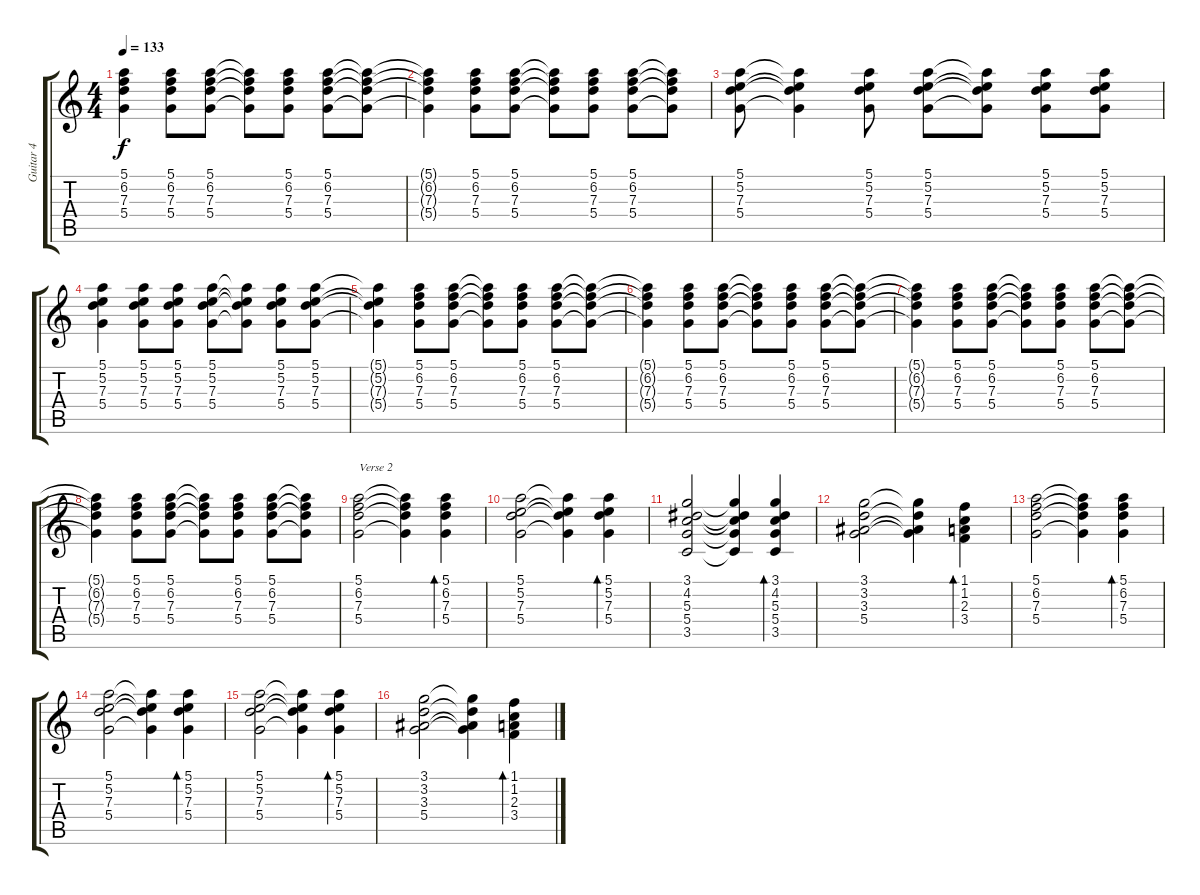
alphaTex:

\track ("Guitar 4" "Guitar 4") {instrument distortionguitar}
\staff {score tabs}
\tuning (E4 B3 G3 D3 A2 E2) {hide}
\ts (4 4)
\tempo 133
\clef g2
\ks c
(5.1{t} 6.2{t} 7.3{t} 5.4{t}).4{dy f} (5.1 6.2 7.3 5.4).8 (5.1 6.2 7.3 5.4).8 (5.1{t} 6.2{t} 7.3{t} 5.4{t}).8 (5.1 6.2 7.3 5.4).8 (5.1 6.2 7.3 5.4).8 (5.1{t} 6.2{t} 7.3{t} 5.4{t}).8 |
(5.1{t} 6.2{t} 7.3{t} 5.4{t}).4 (5.1 6.2 7.3 5.4).8 (5.1 6.2 7.3 5.4).8 (5.1{t} 6.2{t} 7.3{t} 5.4{t}).8 (5.1 6.2 7.3 5.4).8 (5.1 6.2 7.3 5.4).8 (5.1{t} 6.2{t} 7.3{t} 5.4{t}).8 |
(5.1 5.2 7.3 5.4).8 (5.1{t} 5.2{t} 7.3{t} 5.4{t}).4 (5.1 5.2 7.3 5.4).8 (5.1 5.2 7.3 5.4).8 (5.1{t} 5.2{t} 7.3{t} 5.4{t}).8 (5.1 5.2 7.3 5.4).8 (5.1 5.2 7.3 5.4).8 |
(5.1 5.2 7.3 5.4).4 (5.1 5.2 7.3 5.4).8 (5.1 5.2 7.3 5.4).8 (5.1 5.2 7.3 5.4).8 (5.1{t} 5.2{t} 7.3{t} 5.4{t}).8 (5.1 5.2 7.3 5.4).8 (5.1 5.2 7.3 5.4).8 |
(5.1{t} 5.2{t} 7.3{t} 5.4{t}).4 (5.1 6.2 7.3 5.4).8 (5.1 6.2 7.3 5.4).8 (5.1{t} 6.2{t} 7.3{t} 5.4{t}).8 (5.1 6.2 7.3 5.4).8 (5.1 6.2 7.3 5.4).8 (5.1{t} 6.2{t} 7.3{t} 5.4{t}).8 |
(5.1{t} 6.2{t} 7.3{t} 5.4{t}).4 (5.1 6.2 7.3 5.4).8 (5.1 6.2 7.3 5.4).8 (5.1{t} 6.2{t} 7.3{t} 5.4{t}).8 (5.1 6.2 7.3 5.4).8 (5.1 6.2 7.3 5.4).8 (5.1{t} 6.2{t} 7.3{t} 5.4{t}).8 |
(5.1{t} 6.2{t} 7.3{t} 5.4{t}).4 (5.1 6.2 7.3 5.4).8 (5.1 6.2 7.3 5.4).8 (5.1{t} 6.2{t} 7.3{t} 5.4{t}).8 (5.1 6.2 7.3 5.4).8 (5.1 6.2 7.3 5.4).8 (5.1{t} 6.2{t} 7.3{t} 5.4{t}).8 |
(5.1{t} 6.2{t} 7.3{t} 5.4{t}).4 (5.1 6.2 7.3 5.4).8 (5.1 6.2 7.3 5.4).8 (5.1{t} 6.2{t} 7.3{t} 5.4{t}).8 (5.1 6.2 7.3 5.4).8 (5.1 6.2 7.3 5.4).8 (5.1{t} 6.2{t} 7.3{t} 5.4{t}).8 |
(5.1 6.2 7.3 5.4).2{txt "Verse 2"} (5.1{t} 6.2{t} 7.3{t} 5.4{t}).4 (5.1 6.2 7.3 5.4).4{bd 480} |
(5.1 5.2 7.3 5.4).2 (5.1{t} 5.2{t} 7.3{t} 5.4{t}).4 (5.1 5.2 7.3 5.4).4{bd 480} |
(3.1 4.2 5.3 5.4 3.5).2 (3.1{t} 4.2{t} 5.3{t} 5.4{t} 3.5{t}).4 (3.1 4.2 5.3 5.4 3.5).4{bd 480} |
(3.1 3.2 3.3 5.4).2 (3.1{t} 3.2{t} 3.3{t} 5.4{t}).4 (1.1 1.2 2.3 3.4).4{bd 480} |
(5.1 6.2 7.3 5.4).2 (5.1{t} 6.2{t} 7.3{t} 5.4{t}).4 (5.1 6.2 7.3 5.4).4{bd 480} |
(5.1 5.2 7.3 5.4).2 (5.1{t} 5.2{t} 7.3{t} 5.4{t}).4 (5.1 5.2 7.3 5.4).4{bd 480} |
(5.1 5.2 7.3 5.4).2 (5.1{t} 5.2{t} 7.3{t} 5.4{t}).4 (5.1 5.2 7.3 5.4).4{bd 480} |
(3.1 3.2 3.3 5.4).2 (3.1{t} 3.2{t} 3.3{t} 5.4{t}).4 (1.1 1.2 2.3 3.4).4{bd 480}
